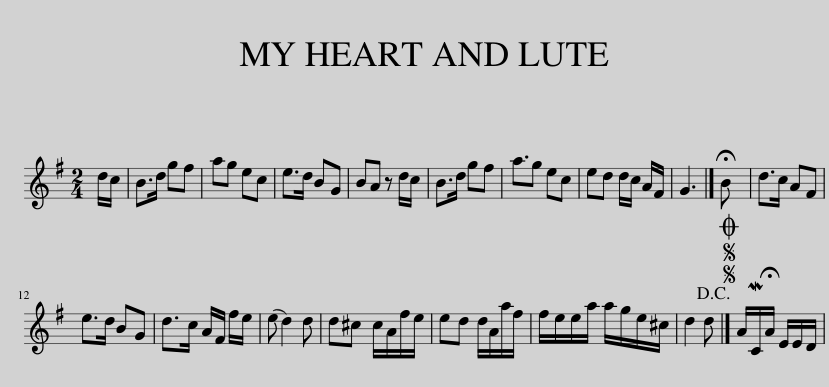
X:1
L:1/8
M:2/4
I:linebreak $
K:G
V:1 treble
V:1
 d/c/ | B>d gf | ag ec | e>d BG | BA z d/c/ | %5
 B>d gf | a3/2g ec | ed d/c/ A/F/ | G3 |] !fermata!B | %10
 d>c AF |$ e>d BG | d>c A/F/ f/e/ | (e d2) d | d^c c/A/f/e/ | %15
 ed d/A/a/f/ | f/e/e/a/ a/g/e/^c/ | d2 d!D.C.! |]SSO A/MC/!fermata!A/ E/E/D/ | %19
